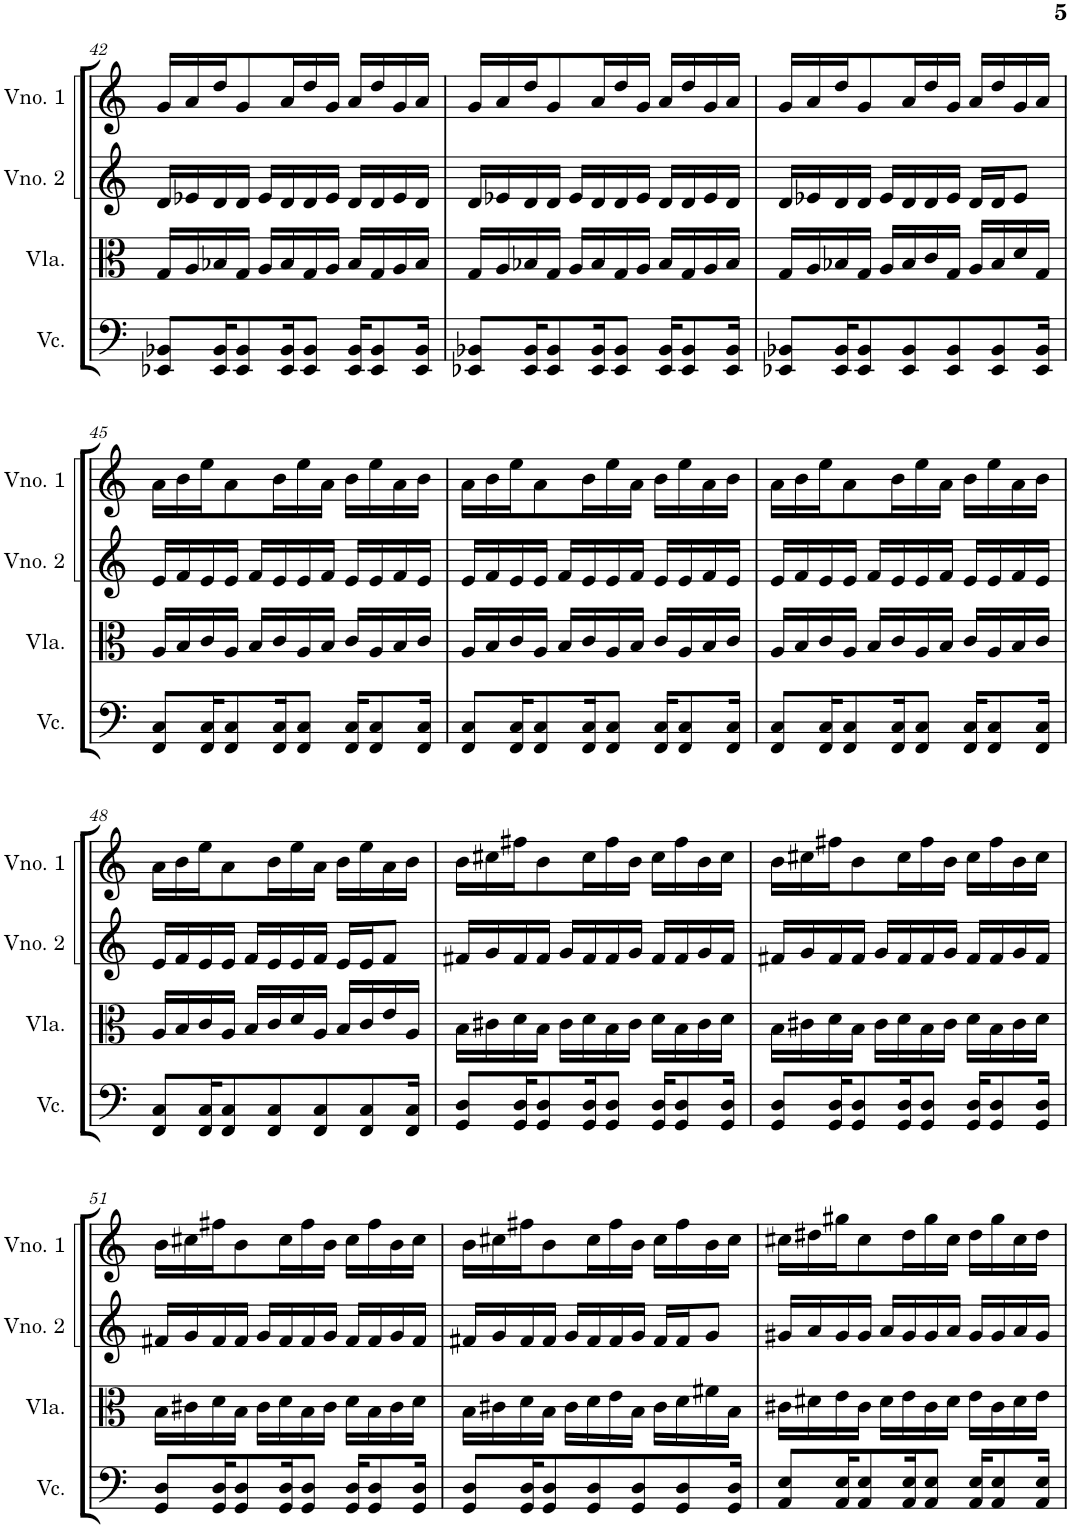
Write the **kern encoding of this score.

**kern	**kern	**kern	**kern
*part4	*part3	*part2	*part1
*staff4	*staff3	*staff2	*staff1
*I"Violoncelo	*I"Viola	*I"Violino 2	*I"Violino 1
*I'Vc.	*I'Vla.	*I'Vno. 2	*I'Vno. 1
!!LO:PB:g=z
*clefF4	*clefC3	*clefG2	*clefG2
*k[]	*k[]	*k[]	*k[]
*M3/4	*M3/4	*M3/4	*M3/4
=42	=42	=42	=42
8EE-X/ 8BB-X/L	16G/LL	16d/LL	16g/LL
.	16A/	16e-X/	16a/
16EE-/ 16BB-/K	16B-X/	16d/	16dd/J
8EE-/ 8BB-/	16G/JJ	16d/JJ	8g/
.	16A/LL	16e-/LL	.
16EE-/ 16BB-/K	16B-/	16d/	16a/L
8EE-/ 8BB-/J	16G/	16d/	16dd/
.	16A/JJ	16e-/JJ	16g/JJ
16EE-/ 16BB-/KL	16B-/LL	16d/LL	16a/LL
8EE-/ 8BB-/	16G/	16d/	16dd/
.	16A/	16e-/	16g/
16EE-/ 16BB-/Jk	16B-/JJ	16d/JJ	16a/JJ
=43	=43	=43	=43
8EE-X/ 8BB-X/L	16G/LL	16d/LL	16g/LL
.	16A/	16e-X/	16a/
16EE-/ 16BB-/K	16B-X/	16d/	16dd/J
8EE-/ 8BB-/	16G/JJ	16d/JJ	8g/
.	16A/LL	16e-/LL	.
16EE-/ 16BB-/K	16B-/	16d/	16a/L
8EE-/ 8BB-/J	16G/	16d/	16dd/
.	16A/JJ	16e-/JJ	16g/JJ
16EE-/ 16BB-/KL	16B-/LL	16d/LL	16a/LL
8EE-/ 8BB-/	16G/	16d/	16dd/
.	16A/	16e-/	16g/
16EE-/ 16BB-/Jk	16B-/JJ	16d/JJ	16a/JJ
=44	=44	=44	=44
8EE-X/ 8BB-X/L	16G/LL	16d/LL	16g/LL
.	16A/	16e-X/	16a/
16EE-/ 16BB-/K	16B-X/	16d/	16dd/J
8EE-/ 8BB-/	16G/JJ	16d/JJ	8g/
.	16A/LL	16e-/LL	.
8EE-/ 8BB-/	16B-/	16d/	16a/L
.	16c/	16d/	16dd/
8EE-/ 8BB-/	16G/JJ	16e-/JJ	16g/JJ
.	16A/LL	16d/LL	16a/LL
8EE-/ 8BB-/	16B-/	16d/J	16dd/
.	16d/	8e-/J	16g/
16EE-/ 16BB-/Jk	16G/JJ	.	16a/JJ
!!LO:LB:g=z
=45	=45	=45	=45
8FF/ 8C/L	16A/LL	16e/LL	16a\LL
.	16B/	16f/	16b\
16FF/ 16C/K	16c/	16e/	16ee\J
8FF/ 8C/	16A/JJ	16e/JJ	8a\
.	16B/LL	16f/LL	.
16FF/ 16C/K	16c/	16e/	16b\L
8FF/ 8C/J	16A/	16e/	16ee\
.	16B/JJ	16f/JJ	16a\JJ
16FF/ 16C/KL	16c/LL	16e/LL	16b\LL
8FF/ 8C/	16A/	16e/	16ee\
.	16B/	16f/	16a\
16FF/ 16C/Jk	16c/JJ	16e/JJ	16b\JJ
=46	=46	=46	=46
8FF/ 8C/L	16A/LL	16e/LL	16a\LL
.	16B/	16f/	16b\
16FF/ 16C/K	16c/	16e/	16ee\J
8FF/ 8C/	16A/JJ	16e/JJ	8a\
.	16B/LL	16f/LL	.
16FF/ 16C/K	16c/	16e/	16b\L
8FF/ 8C/J	16A/	16e/	16ee\
.	16B/JJ	16f/JJ	16a\JJ
16FF/ 16C/KL	16c/LL	16e/LL	16b\LL
8FF/ 8C/	16A/	16e/	16ee\
.	16B/	16f/	16a\
16FF/ 16C/Jk	16c/JJ	16e/JJ	16b\JJ
=47	=47	=47	=47
8FF/ 8C/L	16A/LL	16e/LL	16a\LL
.	16B/	16f/	16b\
16FF/ 16C/K	16c/	16e/	16ee\J
8FF/ 8C/	16A/JJ	16e/JJ	8a\
.	16B/LL	16f/LL	.
16FF/ 16C/K	16c/	16e/	16b\L
8FF/ 8C/J	16A/	16e/	16ee\
.	16B/JJ	16f/JJ	16a\JJ
16FF/ 16C/KL	16c/LL	16e/LL	16b\LL
8FF/ 8C/	16A/	16e/	16ee\
.	16B/	16f/	16a\
16FF/ 16C/Jk	16c/JJ	16e/JJ	16b\JJ
!!LO:LB:g=z
=48	=48	=48	=48
8FF/ 8C/L	16A/LL	16e/LL	16a\LL
.	16B/	16f/	16b\
16FF/ 16C/K	16c/	16e/	16ee\J
8FF/ 8C/	16A/JJ	16e/JJ	8a\
.	16B/LL	16f/LL	.
8FF/ 8C/	16c/	16e/	16b\L
.	16d/	16e/	16ee\
8FF/ 8C/	16A/JJ	16f/JJ	16a\JJ
.	16B/LL	16e/LL	16b\LL
8FF/ 8C/	16c/	16e/J	16ee\
.	16e/	8f/J	16a\
16FF/ 16C/Jk	16A/JJ	.	16b\JJ
=49	=49	=49	=49
8GG/ 8D/L	16B\LL	16f#X/LL	16b\LL
.	16c#X\	16g/	16cc#X\
16GG/ 16D/K	16d\	16f#/	16ff#X\J
8GG/ 8D/	16B\JJ	16f#/JJ	8b\
.	16c#\LL	16g/LL	.
16GG/ 16D/K	16d\	16f#/	16cc#\L
8GG/ 8D/J	16B\	16f#/	16ff#\
.	16c#\JJ	16g/JJ	16b\JJ
16GG/ 16D/KL	16d\LL	16f#/LL	16cc#\LL
8GG/ 8D/	16B\	16f#/	16ff#\
.	16c#\	16g/	16b\
16GG/ 16D/Jk	16d\JJ	16f#/JJ	16cc#\JJ
=50	=50	=50	=50
8GG/ 8D/L	16B\LL	16f#X/LL	16b\LL
.	16c#X\	16g/	16cc#X\
16GG/ 16D/K	16d\	16f#/	16ff#X\J
8GG/ 8D/	16B\JJ	16f#/JJ	8b\
.	16c#\LL	16g/LL	.
16GG/ 16D/K	16d\	16f#/	16cc#\L
8GG/ 8D/J	16B\	16f#/	16ff#\
.	16c#\JJ	16g/JJ	16b\JJ
16GG/ 16D/KL	16d\LL	16f#/LL	16cc#\LL
8GG/ 8D/	16B\	16f#/	16ff#\
.	16c#\	16g/	16b\
16GG/ 16D/Jk	16d\JJ	16f#/JJ	16cc#\JJ
!!LO:LB:g=z
=51	=51	=51	=51
8GG/ 8D/L	16B\LL	16f#X/LL	16b\LL
.	16c#X\	16g/	16cc#X\
16GG/ 16D/K	16d\	16f#/	16ff#X\J
8GG/ 8D/	16B\JJ	16f#/JJ	8b\
.	16c#\LL	16g/LL	.
16GG/ 16D/K	16d\	16f#/	16cc#\L
8GG/ 8D/J	16B\	16f#/	16ff#\
.	16c#\JJ	16g/JJ	16b\JJ
16GG/ 16D/KL	16d\LL	16f#/LL	16cc#\LL
8GG/ 8D/	16B\	16f#/	16ff#\
.	16c#\	16g/	16b\
16GG/ 16D/Jk	16d\JJ	16f#/JJ	16cc#\JJ
=52	=52	=52	=52
8GG/ 8D/L	16B\LL	16f#X/LL	16b\LL
.	16c#X\	16g/	16cc#X\
16GG/ 16D/K	16d\	16f#/	16ff#X\J
8GG/ 8D/	16B\JJ	16f#/JJ	8b\
.	16c#\LL	16g/LL	.
8GG/ 8D/	16d\	16f#/	16cc#\L
.	16e\	16f#/	16ff#\
8GG/ 8D/	16B\JJ	16g/JJ	16b\JJ
.	16c#\LL	16f#/LL	16cc#\LL
8GG/ 8D/	16d\	16f#/J	16ff#\
.	16f#X\	8g/J	16b\
16GG/ 16D/Jk	16B\JJ	.	16cc#\JJ
=53	=53	=53	=53
8AA/ 8E/L	16c#X\LL	16g#X/LL	16cc#X\LL
.	16d#X\	16a/	16dd#X\
16AA/ 16E/K	16e\	16g#/	16gg#X\J
8AA/ 8E/	16c#\JJ	16g#/JJ	8cc#\
.	16d#\LL	16a/LL	.
16AA/ 16E/K	16e\	16g#/	16dd#\L
8AA/ 8E/J	16c#\	16g#/	16gg#\
.	16d#\JJ	16a/JJ	16cc#\JJ
16AA/ 16E/KL	16e\LL	16g#/LL	16dd#\LL
8AA/ 8E/	16c#\	16g#/	16gg#\
.	16d#\	16a/	16cc#\
16AA/ 16E/Jk	16e\JJ	16g#/JJ	16dd#\JJ
=	=	=	=
*-	*-	*-	*-
